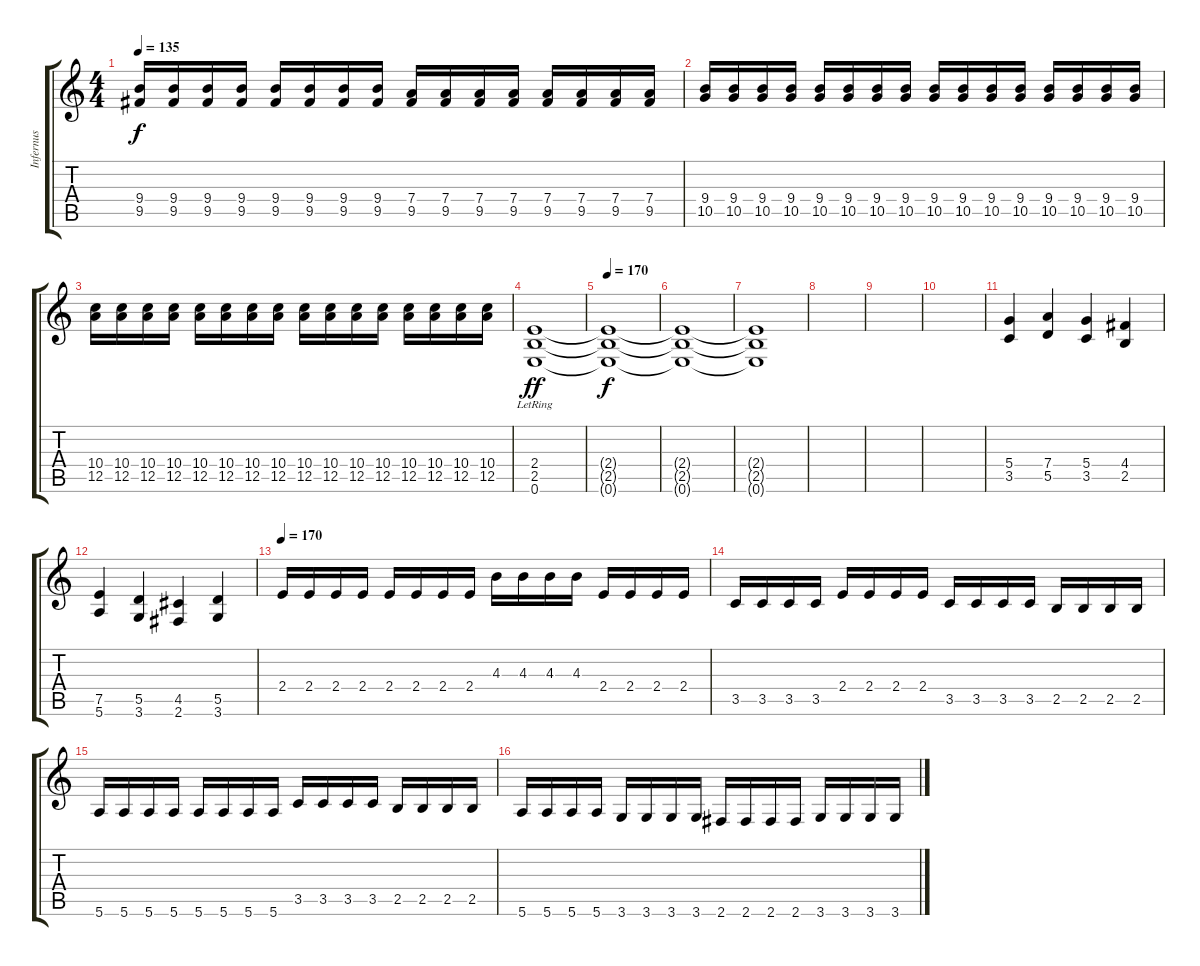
\track ("Infernus" "Infernus") {instrument distortionguitar}
\staff {score tabs}
\tuning (E4 B3 G3 D3 A2 E2) {hide}
\ts (4 4)
\tempo 135
\clef g2
\ks c
(9.4 9.5).16{dy f} (9.4 9.5).16 (9.4 9.5).16 (9.4 9.5).16 (9.4 9.5).16 (9.4 9.5).16 (9.4 9.5).16 (9.4 9.5).16 (7.4 9.5).16 (7.4 9.5).16 (7.4 9.5).16 (7.4 9.5).16 (7.4 9.5).16 (7.4 9.5).16 (7.4 9.5).16 (7.4 9.5).16 |
(9.4 10.5).16 (9.4 10.5).16 (9.4 10.5).16 (9.4 10.5).16 (9.4 10.5).16 (9.4 10.5).16 (9.4 10.5).16 (9.4 10.5).16 (9.4 10.5).16 (9.4 10.5).16 (9.4 10.5).16 (9.4 10.5).16 (9.4 10.5).16 (9.4 10.5).16 (9.4 10.5).16 (9.4 10.5).16 |
(10.4 12.5).16 (10.4 12.5).16 (10.4 12.5).16 (10.4 12.5).16 (10.4 12.5).16 (10.4 12.5).16 (10.4 12.5).16 (10.4 12.5).16 (10.4 12.5).16 (10.4 12.5).16 (10.4 12.5).16 (10.4 12.5).16 (10.4 12.5).16 (10.4 12.5).16 (10.4 12.5).16 (10.4 12.5).16 |
(2.4{lr} 2.5{lr} 0.6{lr}).1{dy ff} |
\tempo 170
(2.4{t} 2.5{t} 0.6{t}).1{dy f} |
(2.4{t} 2.5{t} 0.6{t}).1 |
(2.4{t} 2.5{t} 0.6{t}).1 |
|
|
|
(5.4 3.5).4 (7.4 5.5).4 (5.4 3.5).4 (4.4 2.5).4 |
(7.5 5.6).4 (5.5 3.6).4 (4.5 2.6).4 (5.5 3.6).4 |
\tempo 170
2.4.16 2.4.16 2.4.16 2.4.16 2.4.16 2.4.16 2.4.16 2.4.16 4.3.16 4.3.16 4.3.16 4.3.16 2.4.16 2.4.16 2.4.16 2.4.16 |
3.5.16 3.5.16 3.5.16 3.5.16 2.4.16 2.4.16 2.4.16 2.4.16 3.5.16 3.5.16 3.5.16 3.5.16 2.5.16 2.5.16 2.5.16 2.5.16 |
5.6.16 5.6.16 5.6.16 5.6.16 5.6.16 5.6.16 5.6.16 5.6.16 3.5.16 3.5.16 3.5.16 3.5.16 2.5.16 2.5.16 2.5.16 2.5.16 |
5.6.16 5.6.16 5.6.16 5.6.16 3.6.16 3.6.16 3.6.16 3.6.16 2.6.16 2.6.16 2.6.16 2.6.16 3.6.16 3.6.16 3.6.16 3.6.16
